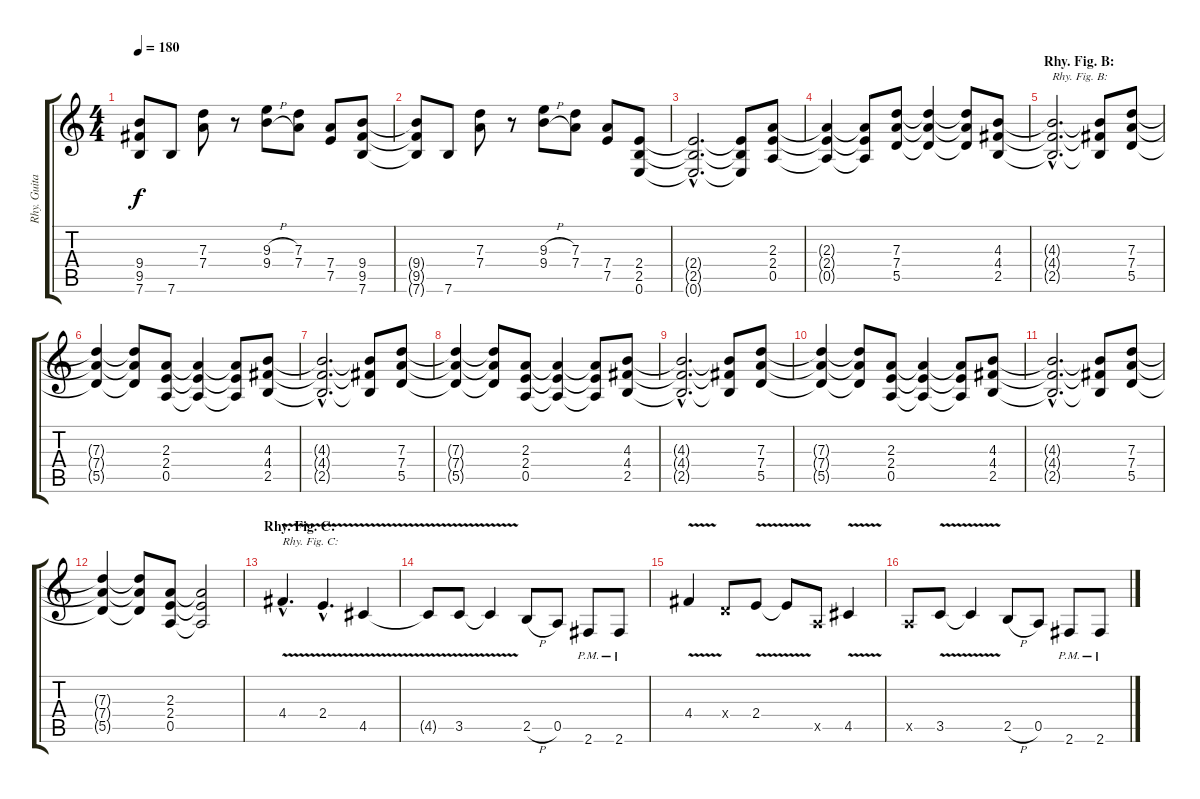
\track ("Rhy. Guitar 2" "Rhy. Guita") {instrument distortionguitar}
\staff {score tabs}
\tuning (E4 B3 G3 D3 A2 E2) {hide}
\ts (4 4)
\tempo 180
\clef g2
\ks c
(9.4{t} 9.5{t} 7.6{t}).8{dy f} 7.6.8 (7.3 7.4).8 r.8 (9.3{h} 9.4{h}).8 (7.3 7.4).8 (7.4 7.5).8 (9.4 9.5 7.6).8 |
(9.4{t} 9.5{t} 7.6{t}).8 7.6.8 (7.3 7.4).8 r.8 (9.3{h} 9.4{h}).8 (7.3 7.4).8 (7.4 7.5).8 (2.4 2.5 0.6).8 |
(2.4{hac t} 2.5{hac t} 0.6{hac t}).2{d} (2.4{t} 2.5{t} 0.6{t}).8 (2.3 2.4 0.5).8 |
(2.3{t} 2.4{t} 0.5{t}).4 (2.3{t} 2.4{t} 0.5{t}).8 (7.3 7.4 5.5).8 (7.3{t} 7.4{t} 5.5{t}).4 (7.3{t} 7.4{t} 5.5{t}).8 (4.3 4.4 2.5).8 |
\section ("" "Rhy. Fig. B:")
(4.3{hac t} 4.4{hac t} 2.5{hac t}).2{d txt "Rhy. Fig. B:"} (4.3{t} 4.4{t} 2.5{t}).8 (7.3 7.4 5.5).8 |
(7.3{t} 7.4{t} 5.5{t}).4 (7.3{t} 7.4{t} 5.5{t}).8 (2.3 2.4 0.5).8 (2.3{t} 2.4{t} 0.5{t}).4 (2.3{t} 2.4{t} 0.5{t}).8 (4.3 4.4 2.5).8 |
(4.3{hac t} 4.4{hac t} 2.5{hac t}).2{d} (4.3{t} 4.4{t} 2.5{t}).8 (7.3 7.4 5.5).8 |
(7.3{t} 7.4{t} 5.5{t}).4 (7.3{t} 7.4{t} 5.5{t}).8 (2.3 2.4 0.5).8 (2.3{t} 2.4{t} 0.5{t}).4 (2.3{t} 2.4{t} 0.5{t}).8 (4.3 4.4 2.5).8 |
(4.3{hac t} 4.4{hac t} 2.5{hac t}).2{d} (4.3{t} 4.4{t} 2.5{t}).8 (7.3 7.4 5.5).8 |
(7.3{t} 7.4{t} 5.5{t}).4 (7.3{t} 7.4{t} 5.5{t}).8 (2.3 2.4 0.5).8 (2.3{t} 2.4{t} 0.5{t}).4 (2.3{t} 2.4{t} 0.5{t}).8 (4.3 4.4 2.5).8 |
(4.3{hac t} 4.4{hac t} 2.5{hac t}).2{d} (4.3{t} 4.4{t} 2.5{t}).8 (7.3 7.4 5.5).8 |
(7.3{t} 7.4{t} 5.5{t}).4 (7.3{t} 7.4{t} 5.5{t}).8 (2.3 2.4 0.5).8 (2.3{t} 2.4{t} 0.5{t}).2 |
\section ("" "Rhy. Fig. C:")
4.4{v hac}.4{d txt "Rhy. Fig. C:"} 2.4{v hac}.4{d} 4.5{v}.4 |
4.5{t}.8 3.5{v}.8 3.5{t}.4 2.5{h}.8 0.5.8 2.6{pm}.8 2.6{pm}.8 |
4.4{v}.4 0.4{x}.8 2.4{v}.8 2.4{t}.8 0.5{x}.8 4.5{v}.4 |
0.5{x}.8 3.5{v}.8 3.5{t}.4 2.5{h}.8 0.5.8 2.6{pm}.8 2.6{pm}.8
